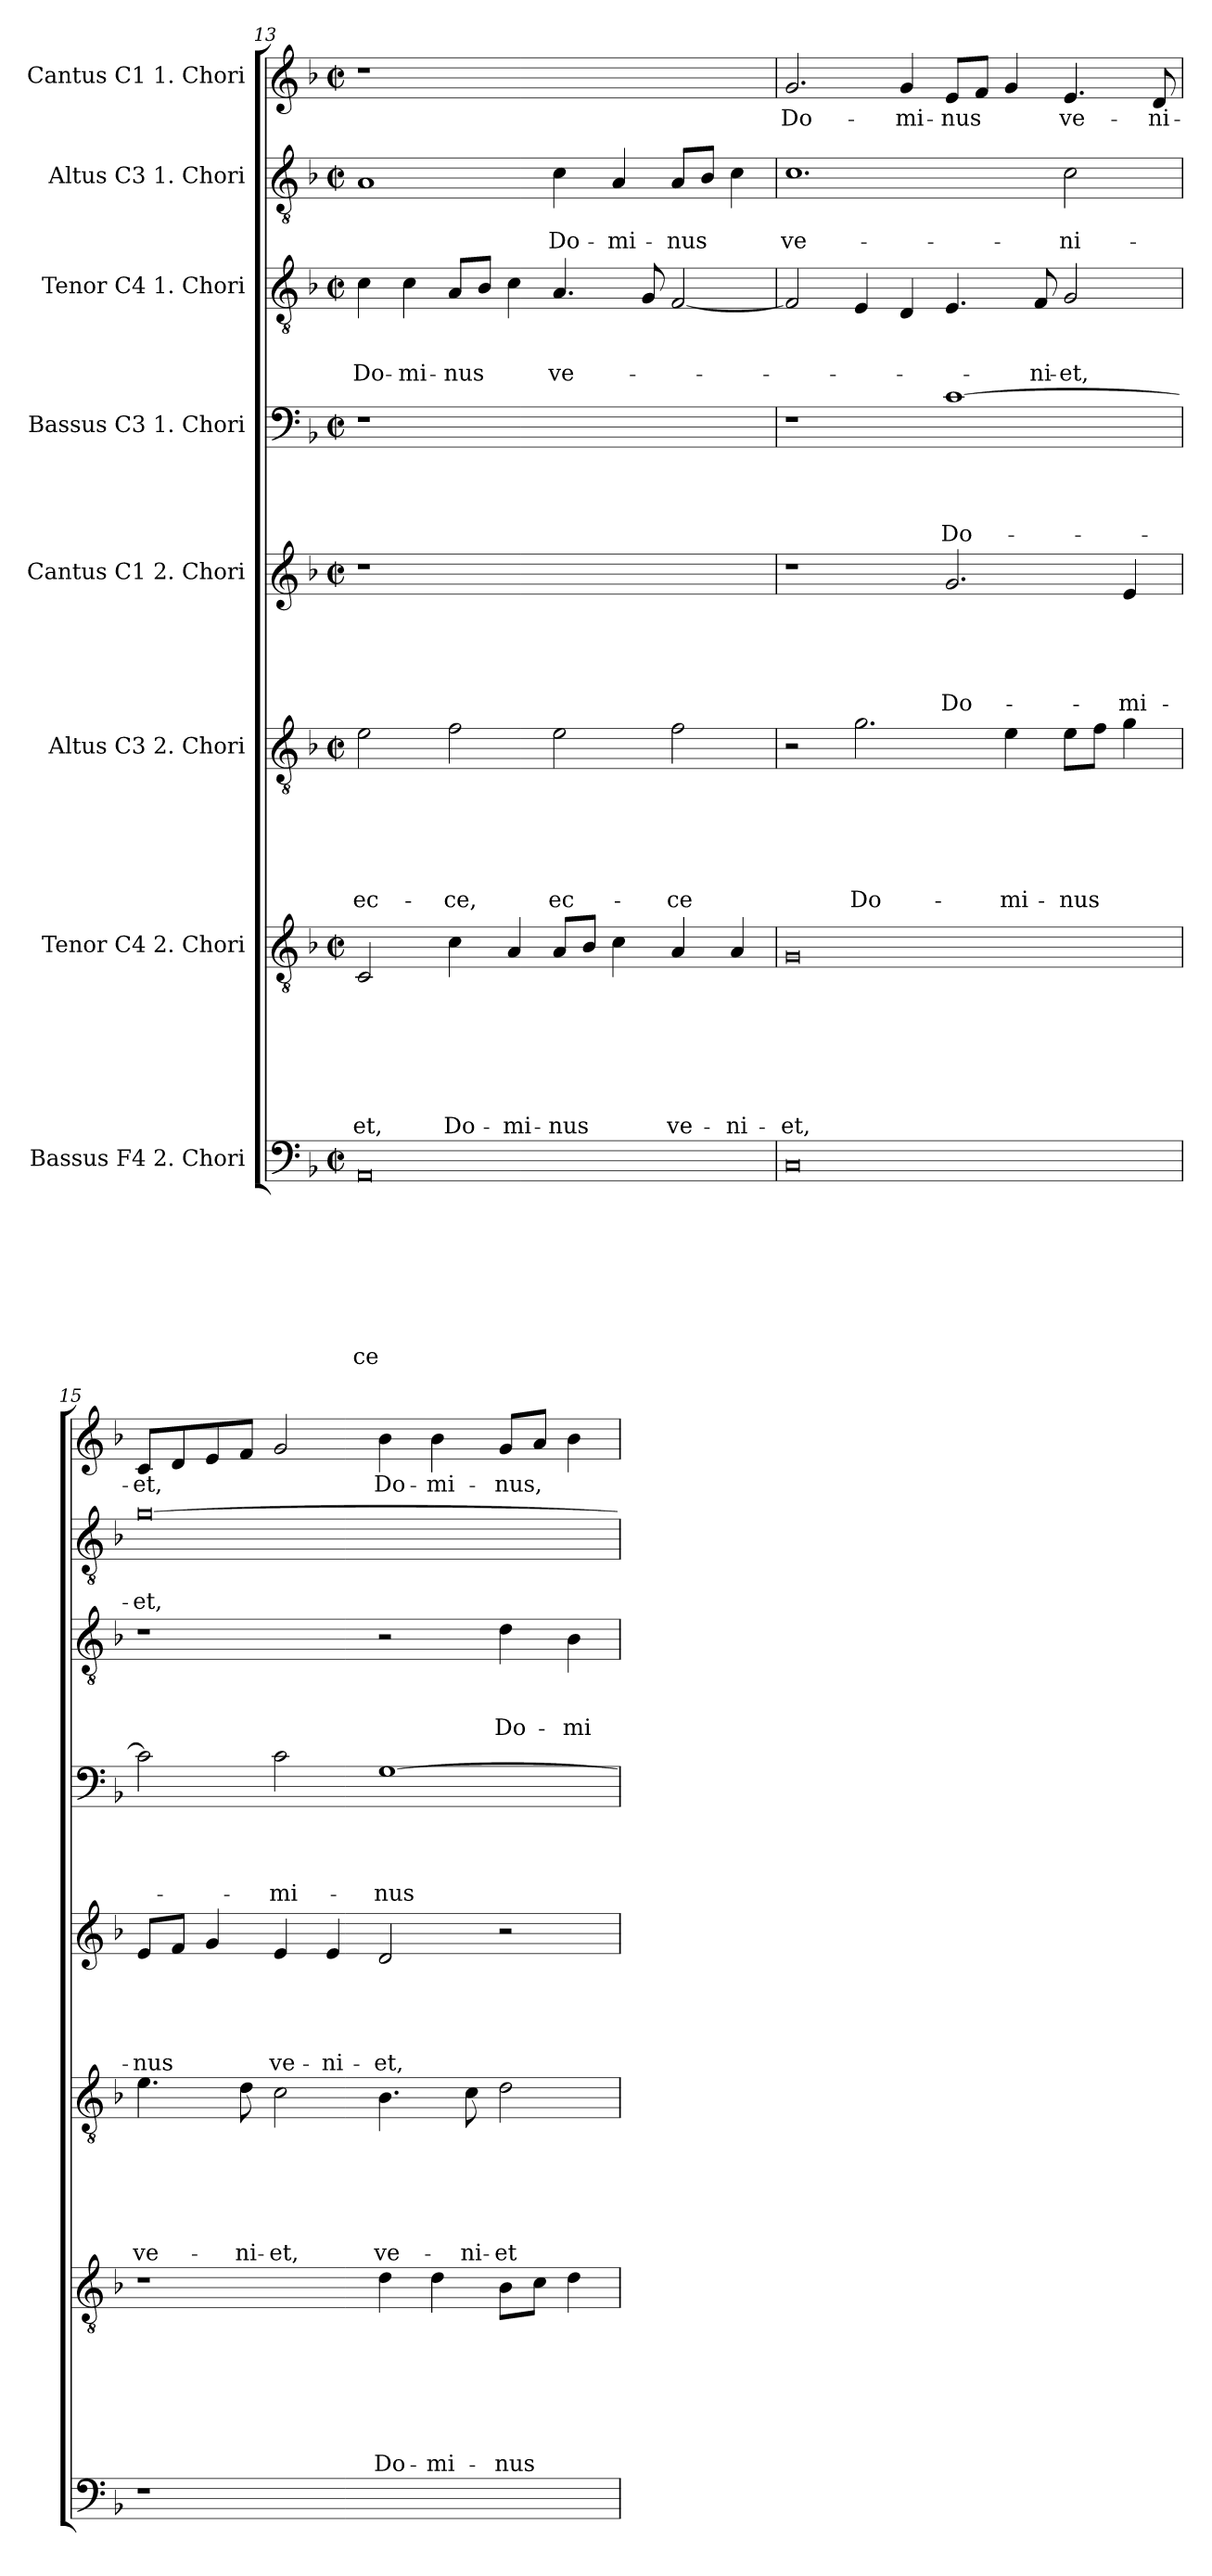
**kern	**text	**text	**text	**text	**text	**text	**text	**text	**kern	**text	**text	**text	**text	**text	**text	**text	**kern	**text	**text	**text	**text	**text	**text	**kern	**text	**text	**text	**text	**text	**kern	**text	**text	**text	**text	**kern	**text	**text	**text	**kern	**text	**text	**kern	**text
*part8	*part8	*part8	*part8	*part8	*part8	*part8	*part8	*part8	*part7	*part7	*part7	*part7	*part7	*part7	*part7	*part7	*part6	*part6	*part6	*part6	*part6	*part6	*part6	*part5	*part5	*part5	*part5	*part5	*part5	*part4	*part4	*part4	*part4	*part4	*part3	*part3	*part3	*part3	*part2	*part2	*part2	*part1	*part1
*staff8	*staff8	*staff8	*staff8	*staff8	*staff8	*staff8	*staff8	*staff8	*staff7	*staff7	*staff7	*staff7	*staff7	*staff7	*staff7	*staff7	*staff6	*staff6	*staff6	*staff6	*staff6	*staff6	*staff6	*staff5	*staff5	*staff5	*staff5	*staff5	*staff5	*staff4	*staff4	*staff4	*staff4	*staff4	*staff3	*staff3	*staff3	*staff3	*staff2	*staff2	*staff2	*staff1	*staff1
*I"Bassus F4 2. Chori	*	*	*	*	*	*	*	*	*I"Tenor C4 2. Chori	*	*	*	*	*	*	*	*I"Altus C3 2. Chori	*	*	*	*	*	*	*I"Cantus C1 2. Chori	*	*	*	*	*	*I"Bassus C3 1. Chori	*	*	*	*	*I"Tenor C4 1. Chori	*	*	*	*I"Altus C3 1. Chori	*	*	*I"Cantus C1 1. Chori	*
*clefF4	*	*	*	*	*	*	*	*	*clefGv2	*	*	*	*	*	*	*	*clefGv2	*	*	*	*	*	*	*clefG2	*	*	*	*	*	*clefF4	*	*	*	*	*clefGv2	*	*	*	*clefGv2	*	*	*clefG2	*
*k[b-]	*	*	*	*	*	*	*	*	*k[b-]	*	*	*	*	*	*	*	*k[b-]	*	*	*	*	*	*	*k[b-]	*	*	*	*	*	*k[b-]	*	*	*	*	*k[b-]	*	*	*	*k[b-]	*	*	*k[b-]	*
*F:	*	*	*	*	*	*	*	*	*F:	*	*	*	*	*	*	*	*F:	*	*	*	*	*	*	*F:	*	*	*	*	*	*F:	*	*	*	*	*F:	*	*	*	*F:	*	*	*F:	*
*M2/2	*	*	*	*	*	*	*	*	*M2/2	*	*	*	*	*	*	*	*M2/2	*	*	*	*	*	*	*M2/2	*	*	*	*	*	*M2/2	*	*	*	*	*M2/2	*	*	*	*M2/2	*	*	*M2/2	*
*met(c|)	*	*	*	*	*	*	*	*	*met(c|)	*	*	*	*	*	*	*	*met(c|)	*	*	*	*	*	*	*met(c|)	*	*	*	*	*	*met(c|)	*	*	*	*	*met(c|)	*	*	*	*met(c|)	*	*	*met(c|)	*
=13	=13	=13	=13	=13	=13	=13	=13	=13	=13	=13	=13	=13	=13	=13	=13	=13	=13	=13	=13	=13	=13	=13	=13	=13	=13	=13	=13	=13	=13	=13	=13	=13	=13	=13	=13	=13	=13	=13	=13	=13	=13	=13	=13
0AA	.	.	.	.	.	.	.	-ce	2C/	.	.	.	.	.	.	-et,	2e\	.	.	.	.	.	ec-	1r	.	.	.	.	.	1r	.	.	.	.	4c\	.	.	Do-	1A	.	.	1r	.
.	.	.	.	.	.	.	.	.	.	.	.	.	.	.	.	.	.	.	.	.	.	.	.	.	.	.	.	.	.	.	.	.	.	.	4c\	.	.	-mi-	.	.	.	.	.
.	.	.	.	.	.	.	.	.	4c\	.	.	.	.	.	.	Do-	2f\	.	.	.	.	.	-ce,	.	.	.	.	.	.	.	.	.	.	.	8A/L	.	.	-nus	.	.	.	.	.
.	.	.	.	.	.	.	.	.	.	.	.	.	.	.	.	.	.	.	.	.	.	.	.	.	.	.	.	.	.	.	.	.	.	.	8B-/J	.	.	.	.	.	.	.	.
.	.	.	.	.	.	.	.	.	4A/	.	.	.	.	.	.	-mi-	.	.	.	.	.	.	.	.	.	.	.	.	.	.	.	.	.	.	4c\	.	.	.	.	.	.	.	.
.	.	.	.	.	.	.	.	.	8A/L	.	.	.	.	.	.	-nus	2e\	.	.	.	.	.	ec-	1ryy	.	.	.	.	.	1ryy	.	.	.	.	4.A/	.	.	ve-	4c\	.	Do-	1ryy	.
.	.	.	.	.	.	.	.	.	8B-/J	.	.	.	.	.	.	.	.	.	.	.	.	.	.	.	.	.	.	.	.	.	.	.	.	.	.	.	.	.	.	.	.	.	.
.	.	.	.	.	.	.	.	.	4c\	.	.	.	.	.	.	.	.	.	.	.	.	.	.	.	.	.	.	.	.	.	.	.	.	.	.	.	.	.	4A/	.	-mi-	.	.
.	.	.	.	.	.	.	.	.	.	.	.	.	.	.	.	.	.	.	.	.	.	.	.	.	.	.	.	.	.	.	.	.	.	.	8G/	.	.	.	.	.	.	.	.
.	.	.	.	.	.	.	.	.	4A/	.	.	.	.	.	.	ve-	2f\	.	.	.	.	.	-ce	.	.	.	.	.	.	.	.	.	.	.	[2F/	.	.	.	8A/L	.	-nus	.	.
.	.	.	.	.	.	.	.	.	.	.	.	.	.	.	.	.	.	.	.	.	.	.	.	.	.	.	.	.	.	.	.	.	.	.	.	.	.	.	8B-/J	.	.	.	.
.	.	.	.	.	.	.	.	.	4A/	.	.	.	.	.	.	-ni-	.	.	.	.	.	.	.	.	.	.	.	.	.	.	.	.	.	.	.	.	.	.	4c\	.	.	.	.
=14	=14	=14	=14	=14	=14	=14	=14	=14	=14	=14	=14	=14	=14	=14	=14	=14	=14	=14	=14	=14	=14	=14	=14	=14	=14	=14	=14	=14	=14	=14	=14	=14	=14	=14	=14	=14	=14	=14	=14	=14	=14	=14	=14
0C	.	.	.	.	.	.	.	.	0G	.	.	.	.	.	.	-et,	2r	.	.	.	.	.	.	1r	.	.	.	.	.	1r	.	.	.	.	2F/]	.	.	.	1.c	.	ve-	2.g/	Do-
.	.	.	.	.	.	.	.	.	.	.	.	.	.	.	.	.	2.g\	.	.	.	.	.	Do-	.	.	.	.	.	.	.	.	.	.	.	4E/	.	.	.	.	.	.	.	.
.	.	.	.	.	.	.	.	.	.	.	.	.	.	.	.	.	.	.	.	.	.	.	.	.	.	.	.	.	.	.	.	.	.	.	4D/	.	.	.	.	.	.	4g/	-mi-
.	.	.	.	.	.	.	.	.	.	.	.	.	.	.	.	.	.	.	.	.	.	.	.	2.g/	.	.	.	.	Do-	[1c	.	.	.	Do-	4.E/	.	.	.	.	.	.	8e/L	-nus
.	.	.	.	.	.	.	.	.	.	.	.	.	.	.	.	.	.	.	.	.	.	.	.	.	.	.	.	.	.	.	.	.	.	.	.	.	.	.	.	.	.	8f/J	.
.	.	.	.	.	.	.	.	.	.	.	.	.	.	.	.	.	4e\	.	.	.	.	.	-mi-	.	.	.	.	.	.	.	.	.	.	.	.	.	.	.	.	.	.	4g/	.
.	.	.	.	.	.	.	.	.	.	.	.	.	.	.	.	.	.	.	.	.	.	.	.	.	.	.	.	.	.	.	.	.	.	.	8F/	.	.	-ni-	.	.	.	.	.
.	.	.	.	.	.	.	.	.	.	.	.	.	.	.	.	.	8e\L	.	.	.	.	.	-nus	.	.	.	.	.	.	.	.	.	.	.	2G/	.	.	-et,	2c\	.	-ni-	4.e/	ve-
.	.	.	.	.	.	.	.	.	.	.	.	.	.	.	.	.	8f\J	.	.	.	.	.	.	.	.	.	.	.	.	.	.	.	.	.	.	.	.	.	.	.	.	.	.
.	.	.	.	.	.	.	.	.	.	.	.	.	.	.	.	.	4g\	.	.	.	.	.	.	4e/	.	.	.	.	-mi-	.	.	.	.	.	.	.	.	.	.	.	.	.	.
.	.	.	.	.	.	.	.	.	.	.	.	.	.	.	.	.	.	.	.	.	.	.	.	.	.	.	.	.	.	.	.	.	.	.	.	.	.	.	.	.	.	8d/	-ni-
!!LO:PB:g=z
=15	=15	=15	=15	=15	=15	=15	=15	=15	=15	=15	=15	=15	=15	=15	=15	=15	=15	=15	=15	=15	=15	=15	=15	=15	=15	=15	=15	=15	=15	=15	=15	=15	=15	=15	=15	=15	=15	=15	=15	=15	=15	=15	=15
1r	.	.	.	.	.	.	.	.	1r	.	.	.	.	.	.	.	4.e\	.	.	.	.	.	ve-	8e/L	.	.	.	.	-nus	2c\]	.	.	.	.	1r	.	.	.	[0g	.	-et,	8c/L	-et,
.	.	.	.	.	.	.	.	.	.	.	.	.	.	.	.	.	.	.	.	.	.	.	.	8f/J	.	.	.	.	.	.	.	.	.	.	.	.	.	.	.	.	.	8d/	.
.	.	.	.	.	.	.	.	.	.	.	.	.	.	.	.	.	.	.	.	.	.	.	.	4g/	.	.	.	.	.	.	.	.	.	.	.	.	.	.	.	.	.	8e/	.
.	.	.	.	.	.	.	.	.	.	.	.	.	.	.	.	.	8d\	.	.	.	.	.	-ni-	.	.	.	.	.	.	.	.	.	.	.	.	.	.	.	.	.	.	8f/J	.
.	.	.	.	.	.	.	.	.	.	.	.	.	.	.	.	.	2c\	.	.	.	.	.	-et,	4e/	.	.	.	.	ve-	2c\	.	.	.	-mi-	.	.	.	.	.	.	.	2g/	.
.	.	.	.	.	.	.	.	.	.	.	.	.	.	.	.	.	.	.	.	.	.	.	.	4e/	.	.	.	.	-ni-	.	.	.	.	.	.	.	.	.	.	.	.	.	.
1ryy	.	.	.	.	.	.	.	.	4d\	.	.	.	.	.	.	Do-	4.B-\	.	.	.	.	.	ve-	2d/	.	.	.	.	-et,	[1G	.	.	.	-nus	2r	.	.	.	.	.	.	4b-\	Do-
.	.	.	.	.	.	.	.	.	4d\	.	.	.	.	.	.	-mi-	.	.	.	.	.	.	.	.	.	.	.	.	.	.	.	.	.	.	.	.	.	.	.	.	.	4b-\	-mi-
.	.	.	.	.	.	.	.	.	.	.	.	.	.	.	.	.	8c\	.	.	.	.	.	-ni-	.	.	.	.	.	.	.	.	.	.	.	.	.	.	.	.	.	.	.	.
.	.	.	.	.	.	.	.	.	8B-\L	.	.	.	.	.	.	-nus	2d\	.	.	.	.	.	-et	2r	.	.	.	.	.	.	.	.	.	.	4d\	.	.	Do-	.	.	.	8g/L	-nus,
.	.	.	.	.	.	.	.	.	8c\J	.	.	.	.	.	.	.	.	.	.	.	.	.	.	.	.	.	.	.	.	.	.	.	.	.	.	.	.	.	.	.	.	8a/J	.
.	.	.	.	.	.	.	.	.	4d\	.	.	.	.	.	.	.	.	.	.	.	.	.	.	.	.	.	.	.	.	.	.	.	.	.	4B-\	.	.	-mi-	.	.	.	4b-\	.
=	=	=	=	=	=	=	=	=	=	=	=	=	=	=	=	=	=	=	=	=	=	=	=	=	=	=	=	=	=	=	=	=	=	=	=	=	=	=	=	=	=	=	=
*-	*-	*-	*-	*-	*-	*-	*-	*-	*-	*-	*-	*-	*-	*-	*-	*-	*-	*-	*-	*-	*-	*-	*-	*-	*-	*-	*-	*-	*-	*-	*-	*-	*-	*-	*-	*-	*-	*-	*-	*-	*-	*-	*-
